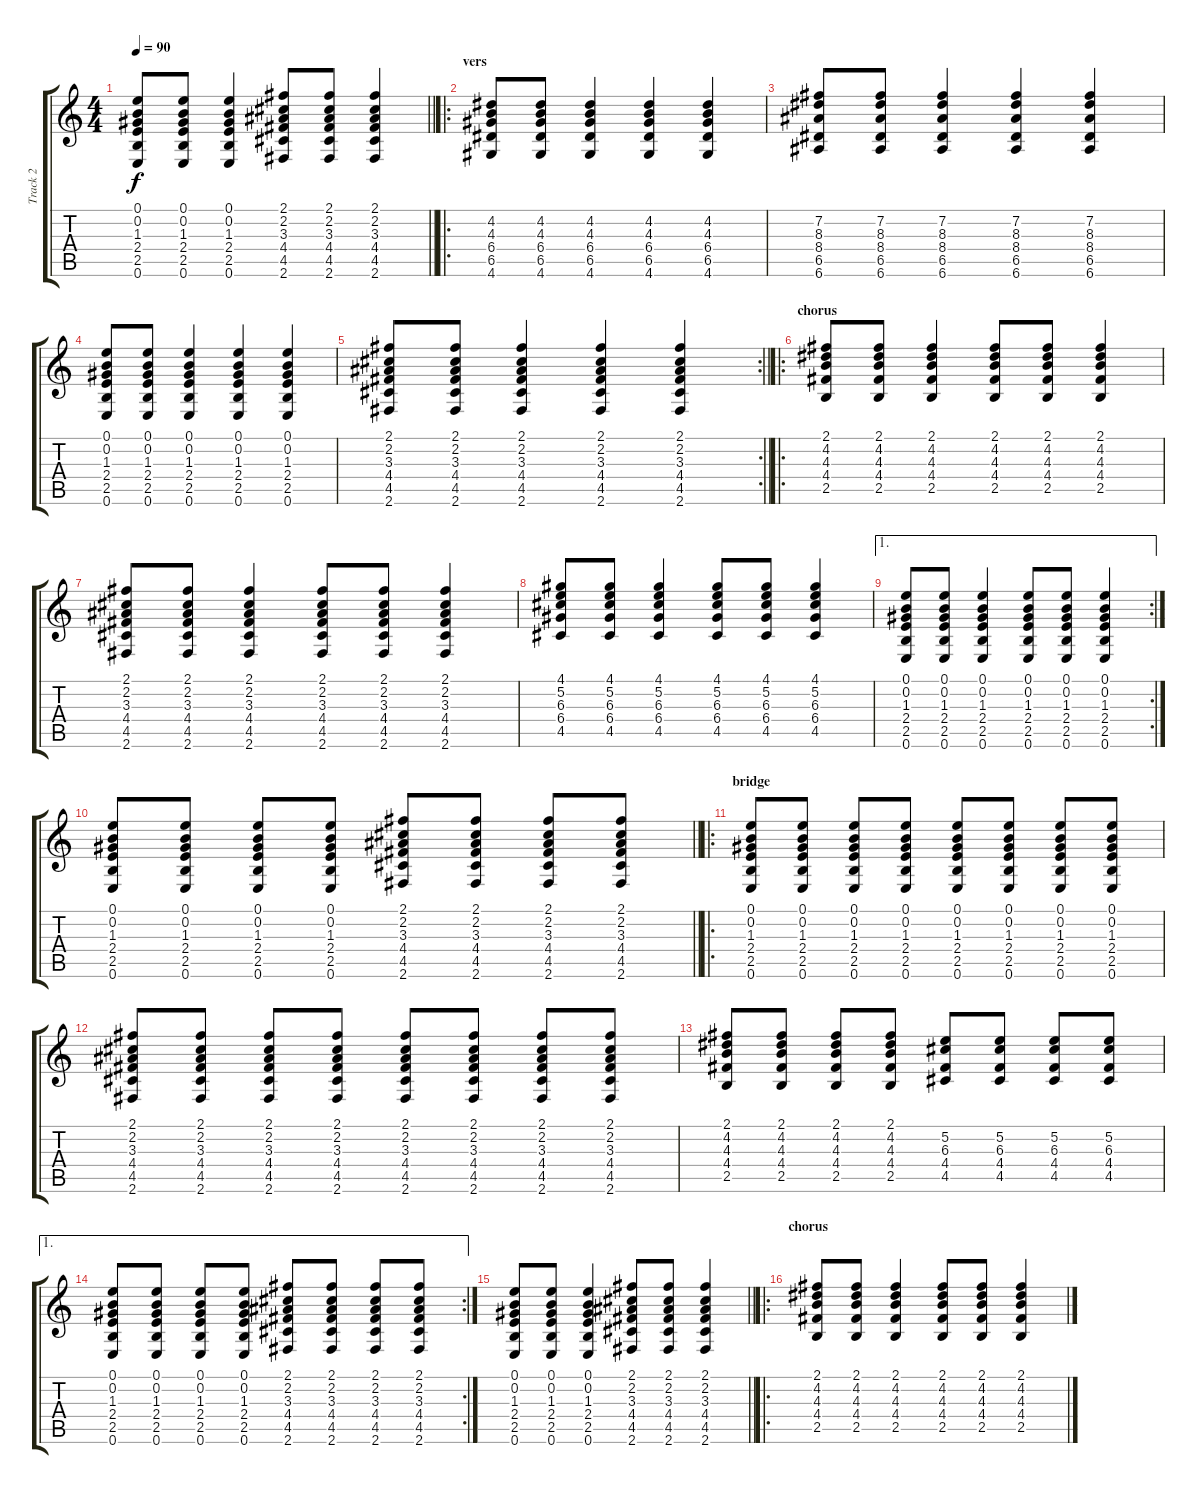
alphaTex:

\track ("Track 2" "Track 2") {instrument acousticguitarsteel}
\staff {score tabs}
\tuning (E4 B3 G3 D3 A2 E2) {hide}
\ts (4 4)
\tempo 90
\clef g2
\barLineRight lightlight
\ks c
(0.1 0.2 1.3 2.4 2.5 0.6).8{dy f} (0.1 0.2 1.3 2.4 2.5 0.6).8 (0.1 0.2 1.3 2.4 2.5 0.6).4 (2.1 2.2 3.3 4.4 4.5 2.6).8 (2.1 2.2 3.3 4.4 4.5 2.6).8 (2.1 2.2 3.3 4.4 4.5 2.6).4 |
\ro
\section ("" "vers")
(4.2 4.3 6.4 6.5 4.6).8 (4.2 4.3 6.4 6.5 4.6).8 (4.2 4.3 6.4 6.5 4.6).4 (4.2 4.3 6.4 6.5 4.6).4 (4.2 4.3 6.4 6.5 4.6).4 |
(7.2 8.3 8.4 6.5 6.6).8 (7.2 8.3 8.4 6.5 6.6).8 (7.2 8.3 8.4 6.5 6.6).4 (7.2 8.3 8.4 6.5 6.6).4 (7.2 8.3 8.4 6.5 6.6).4 |
(0.1 0.2 1.3 2.4 2.5 0.6).8 (0.1 0.2 1.3 2.4 2.5 0.6).8 (0.1 0.2 1.3 2.4 2.5 0.6).4 (0.1 0.2 1.3 2.4 2.5 0.6).4 (0.1 0.2 1.3 2.4 2.5 0.6).4 |
\rc 2
\barLineRight lightlight
(2.1 2.2 3.3 4.4 4.5 2.6).8 (2.1 2.2 3.3 4.4 4.5 2.6).8 (2.1 2.2 3.3 4.4 4.5 2.6).4 (2.1 2.2 3.3 4.4 4.5 2.6).4 (2.1 2.2 3.3 4.4 4.5 2.6).4 |
\ro
\section ("" "chorus")
(2.1 4.2 4.3 4.4 2.5).8 (2.1 4.2 4.3 4.4 2.5).8 (2.1 4.2 4.3 4.4 2.5).4 (2.1 4.2 4.3 4.4 2.5).8 (2.1 4.2 4.3 4.4 2.5).8 (2.1 4.2 4.3 4.4 2.5).4 |
(2.1 2.2 3.3 4.4 4.5 2.6).8 (2.1 2.2 3.3 4.4 4.5 2.6).8 (2.1 2.2 3.3 4.4 4.5 2.6).4 (2.1 2.2 3.3 4.4 4.5 2.6).8 (2.1 2.2 3.3 4.4 4.5 2.6).8 (2.1 2.2 3.3 4.4 4.5 2.6).4 |
(4.1 5.2 6.3 6.4 4.5).8 (4.1 5.2 6.3 6.4 4.5).8 (4.1 5.2 6.3 6.4 4.5).4 (4.1 5.2 6.3 6.4 4.5).8 (4.1 5.2 6.3 6.4 4.5).8 (4.1 5.2 6.3 6.4 4.5).4 |
\ae 1
\rc 2
(0.1 0.2 1.3 2.4 2.5 0.6).8 (0.1 0.2 1.3 2.4 2.5 0.6).8 (0.1 0.2 1.3 2.4 2.5 0.6).4 (0.1 0.2 1.3 2.4 2.5 0.6).8 (0.1 0.2 1.3 2.4 2.5 0.6).8 (0.1 0.2 1.3 2.4 2.5 0.6).4 |
\barLineRight lightlight
(0.1 0.2 1.3 2.4 2.5 0.6).8 (0.1 0.2 1.3 2.4 2.5 0.6).8 (0.1 0.2 1.3 2.4 2.5 0.6).8 (0.1 0.2 1.3 2.4 2.5 0.6).8 (2.1 2.2 3.3 4.4 4.5 2.6).8 (2.1 2.2 3.3 4.4 4.5 2.6).8 (2.1 2.2 3.3 4.4 4.5 2.6).8 (2.1 2.2 3.3 4.4 4.5 2.6).8 |
\ro
\section ("" "bridge")
(0.1 0.2 1.3 2.4 2.5 0.6).8 (0.1 0.2 1.3 2.4 2.5 0.6).8 (0.1 0.2 1.3 2.4 2.5 0.6).8 (0.1 0.2 1.3 2.4 2.5 0.6).8 (0.1 0.2 1.3 2.4 2.5 0.6).8 (0.1 0.2 1.3 2.4 2.5 0.6).8 (0.1 0.2 1.3 2.4 2.5 0.6).8 (0.1 0.2 1.3 2.4 2.5 0.6).8 |
(2.1 2.2 3.3 4.4 4.5 2.6).8 (2.1 2.2 3.3 4.4 4.5 2.6).8 (2.1 2.2 3.3 4.4 4.5 2.6).8 (2.1 2.2 3.3 4.4 4.5 2.6).8 (2.1 2.2 3.3 4.4 4.5 2.6).8 (2.1 2.2 3.3 4.4 4.5 2.6).8 (2.1 2.2 3.3 4.4 4.5 2.6).8 (2.1 2.2 3.3 4.4 4.5 2.6).8 |
(2.1 4.2 4.3 4.4 2.5).8 (2.1 4.2 4.3 4.4 2.5).8 (2.1 4.2 4.3 4.4 2.5).8 (2.1 4.2 4.3 4.4 2.5).8 (5.2 6.3 4.4 4.5).8 (5.2 6.3 4.4 4.5).8 (5.2 6.3 4.4 4.5).8 (5.2 6.3 4.4 4.5).8 |
\ae 1
\rc 2
(0.1 0.2 1.3 2.4 2.5 0.6).8 (0.1 0.2 1.3 2.4 2.5 0.6).8 (0.1 0.2 1.3 2.4 2.5 0.6).8 (0.1 0.2 1.3 2.4 2.5 0.6).8 (2.1 2.2 3.3 4.4 4.5 2.6).8 (2.1 2.2 3.3 4.4 4.5 2.6).8 (2.1 2.2 3.3 4.4 4.5 2.6).8 (2.1 2.2 3.3 4.4 4.5 2.6).8 |
\barLineRight lightlight
(0.1 0.2 1.3 2.4 2.5 0.6).8 (0.1 0.2 1.3 2.4 2.5 0.6).8 (0.1 0.2 1.3 2.4 2.5 0.6).4 (2.1 2.2 3.3 4.4 4.5 2.6).8 (2.1 2.2 3.3 4.4 4.5 2.6).8 (2.1 2.2 3.3 4.4 4.5 2.6).4 |
\ro
\section ("" "chorus")
(2.1 4.2 4.3 4.4 2.5).8 (2.1 4.2 4.3 4.4 2.5).8 (2.1 4.2 4.3 4.4 2.5).4 (2.1 4.2 4.3 4.4 2.5).8 (2.1 4.2 4.3 4.4 2.5).8 (2.1 4.2 4.3 4.4 2.5).4
